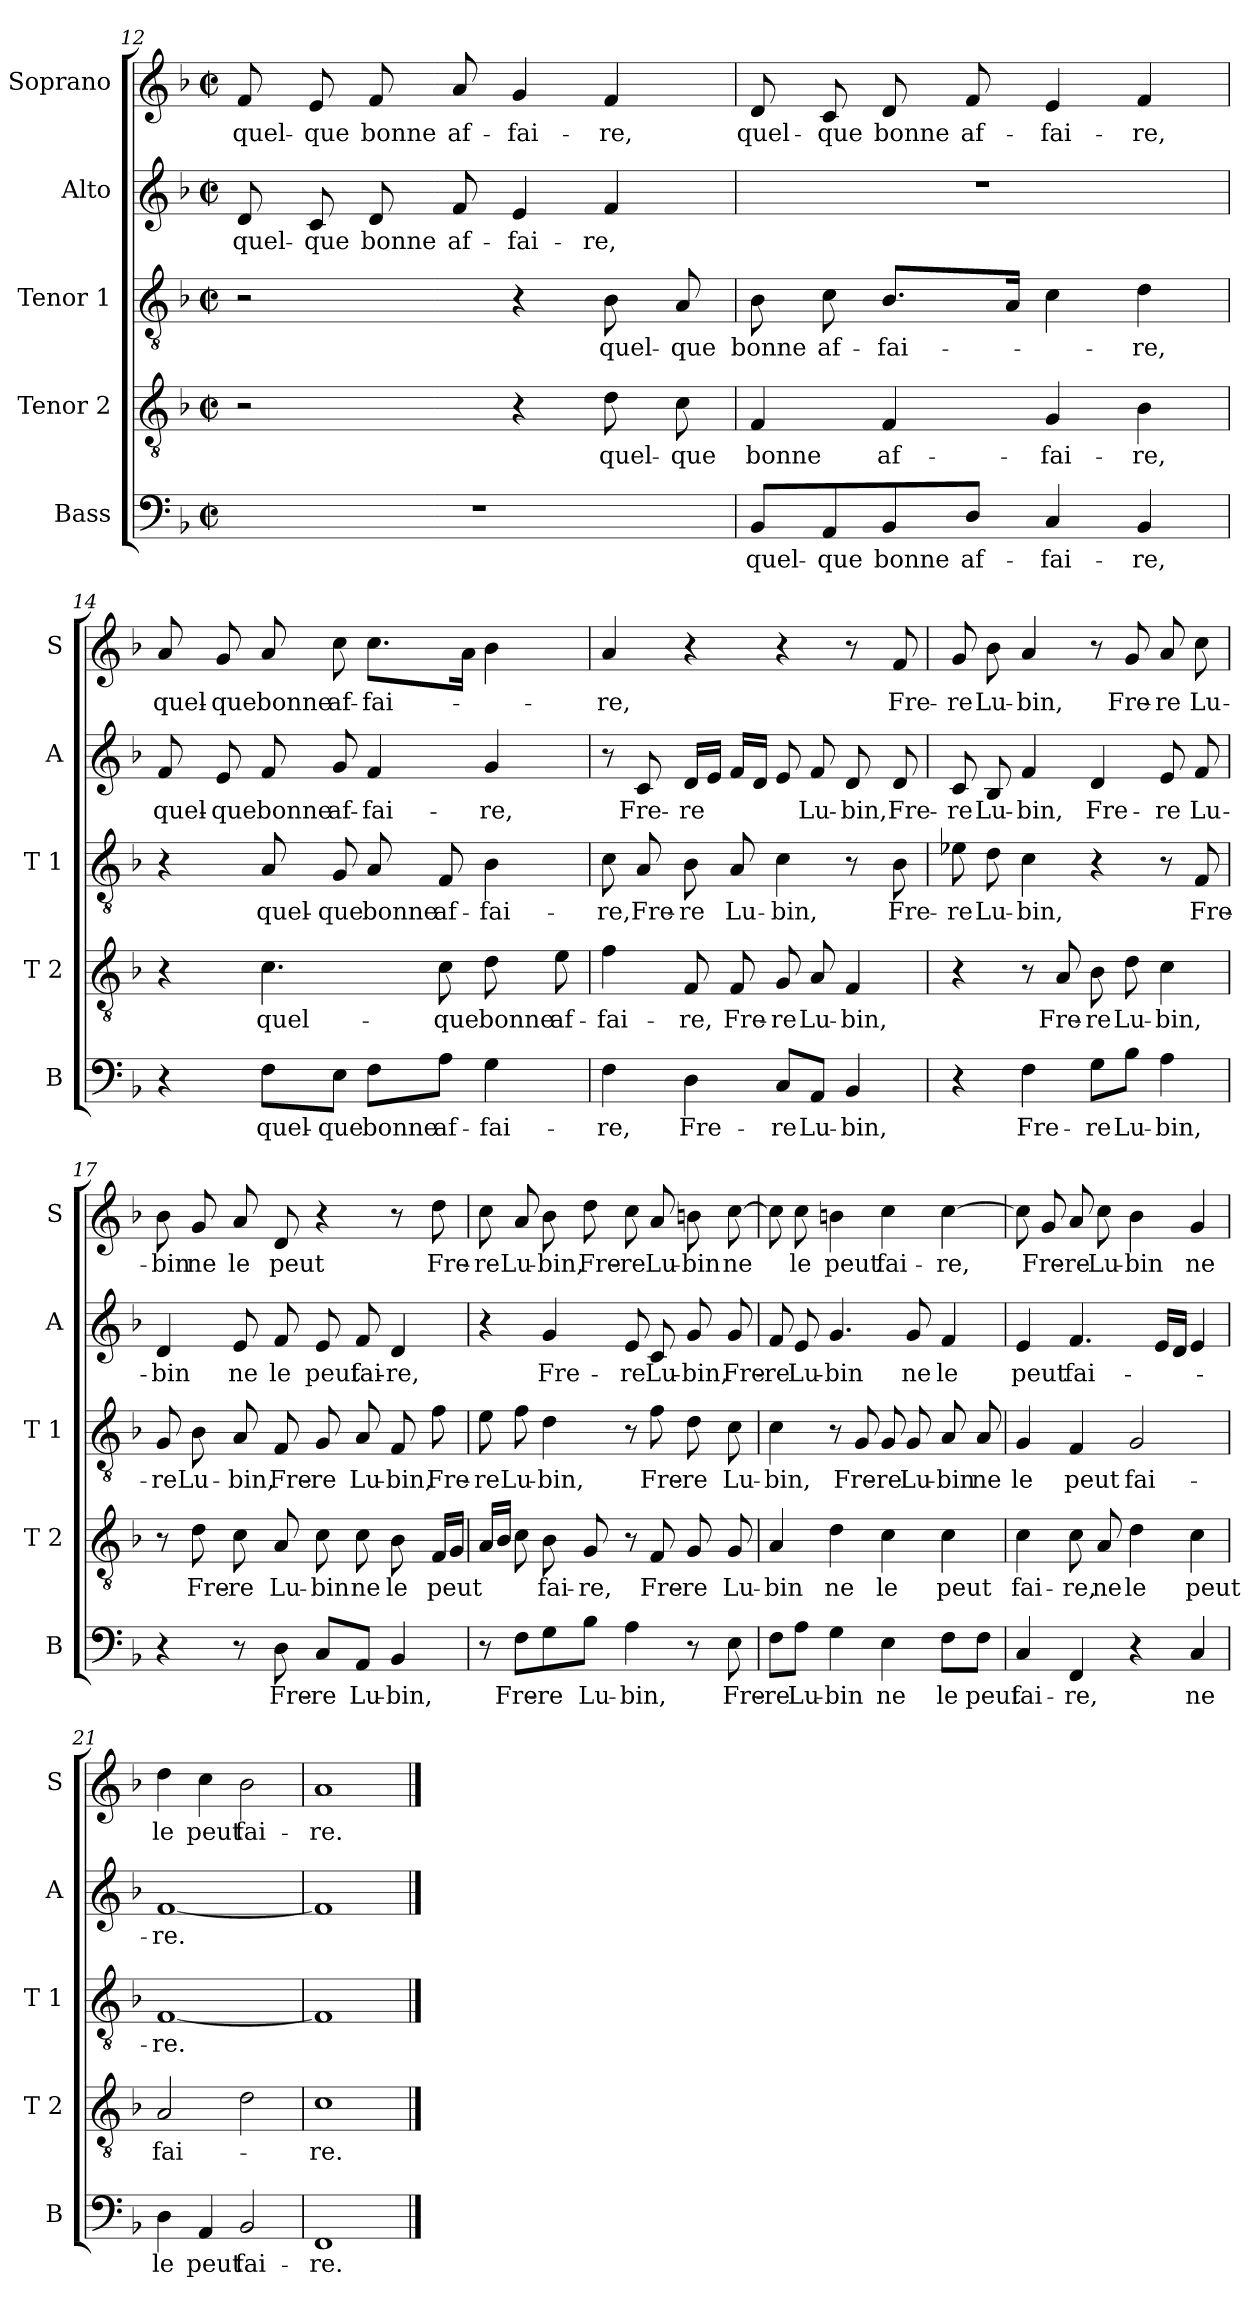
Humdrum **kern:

**kern	**text	**kern	**text	**kern	**text	**kern	**text	**kern	**text
*part5	*part5	*part4	*part4	*part3	*part3	*part2	*part2	*part1	*part1
*staff5	*staff5	*staff4	*staff4	*staff3	*staff3	*staff2	*staff2	*staff1	*staff1
*I"Bass	*	*I"Tenor 2	*	*I"Tenor 1	*	*I"Alto	*	*I"Soprano	*
*I'B	*	*I'T 2	*	*I'T 1	*	*I'A	*	*I'S	*
!!LO:PB:g=z
*clefF4	*	*clefGv2	*	*clefGv2	*	*clefG2	*	*clefG2	*
*k[b-]	*	*k[b-]	*	*k[b-]	*	*k[b-]	*	*k[b-]	*
*F:	*	*F:	*	*F:	*	*F:	*	*F:	*
*M2/2	*	*M2/2	*	*M2/2	*	*M2/2	*	*M2/2	*
*met(c|)	*	*met(c|)	*	*met(c|)	*	*met(c|)	*	*met(c|)	*
=12	=12	=12	=12	=12	=12	=12	=12	=12	=12
!	!	!	!	!	!	!	!LO:LY:b	!	!LO:LY:b
1r	.	2r	.	2r	.	8d/	quel-	8f/	quel-
!	!	!	!	!	!	!	!LO:LY:b	!	!LO:LY:b
.	.	.	.	.	.	8c/	-que	8e/	-que
!	!	!	!	!	!	!	!LO:LY:b	!	!LO:LY:b
.	.	.	.	.	.	8d/	bonne	8f/	bonne
!	!	!	!	!	!	!	!LO:LY:b	!	!LO:LY:b
.	.	.	.	.	.	8f/	af-	8a/	af-
!	!	!	!	!	!	!	!LO:LY:b	!	!LO:LY:b
.	.	4r	.	4r	.	4e/	-fai-	4g/	-fai-
!	!	!	!LO:LY:b	!	!LO:LY:b	!	!LO:LY:b	!	!LO:LY:b
.	.	8d\	quel-	8B-\	quel-	4f/	-re,	4f/	-re,
!	!	!	!LO:LY:b	!	!LO:LY:b	!	!	!	!
.	.	8c\	-que	8A/	-que	.	.	.	.
=13	=13	=13	=13	=13	=13	=13	=13	=13	=13
!	!LO:LY:b	!	!LO:LY:b	!	!LO:LY:b	!	!	!	!LO:LY:b
8BB-/L	quel-	4F/	bonne	8B-\	bonne	1r	.	8d/	quel-
!	!LO:LY:b	!	!	!	!LO:LY:b	!	!	!	!LO:LY:b
8AA/	-que	.	.	8c\	af-	.	.	8c/	-que
!	!LO:LY:b	!	!LO:LY:b	!	!LO:LY:b	!	!	!	!LO:LY:b
8BB-/	bonne	4F/	af-	8.B-/L	-fai-	.	.	8d/	bonne
!	!LO:LY:b	!	!	!	!	!	!	!	!LO:LY:b
8D/J	af-	.	.	.	.	.	.	8f/	af-
.	.	.	.	16A/Jk	.	.	.	.	.
!	!LO:LY:b	!	!LO:LY:b	!	!	!	!	!	!LO:LY:b
4C/	-fai-	4G/	-fai-	4c\	.	.	.	4e/	-fai-
!	!LO:LY:b	!	!LO:LY:b	!	!LO:LY:b	!	!	!	!LO:LY:b
4BB-/	-re,	4B-\	-re,	4d\	-re,	.	.	4f/	-re,
=14	=14	=14	=14	=14	=14	=14	=14	=14	=14
!	!	!	!	!	!	!	!LO:LY:b	!	!LO:LY:b
4r	.	4r	.	4r	.	8f/	quel-	8a/	quel-
!	!	!	!	!	!	!	!LO:LY:b	!	!LO:LY:b
.	.	.	.	.	.	8e/	-que	8g/	-que
!	!LO:LY:b	!	!LO:LY:b	!	!LO:LY:b	!	!LO:LY:b	!	!LO:LY:b
8F\L	quel-	4.c\	quel-	8A/	quel-	8f/	bonne	8a/	bonne
!	!LO:LY:b	!	!	!	!LO:LY:b	!	!LO:LY:b	!	!LO:LY:b
8E\J	-que	.	.	8G/	-que	8g/	af-	8cc\	af-
!	!LO:LY:b	!	!	!	!LO:LY:b	!	!LO:LY:b	!	!LO:LY:b
8F\L	bonne	.	.	8A/	bonne	4f/	-fai-	8.cc\L	-fai-
!	!LO:LY:b	!	!LO:LY:b	!	!LO:LY:b	!	!	!	!
8A\J	af-	8c\	-que	8F/	af-	.	.	.	.
.	.	.	.	.	.	.	.	16a\Jk	.
!	!LO:LY:b	!	!LO:LY:b	!	!LO:LY:b	!	!LO:LY:b	!	!
4G\	-fai-	8d\	bonne	4B-\	-fai-	4g/	-re,	4b-\	.
!	!	!	!LO:LY:b	!	!	!	!	!	!
.	.	8e\	af-	.	.	.	.	.	.
!!LO:LB:g=z
=15	=15	=15	=15	=15	=15	=15	=15	=15	=15
!	!LO:LY:b	!	!LO:LY:b	!	!LO:LY:b	!	!	!	!LO:LY:b
4F\	-re,	4f\	-fai-	8c\	-re,	8r	.	4a/	-re,
!	!	!	!	!	!LO:LY:b	!	!LO:LY:b	!	!
.	.	.	.	8A/	Fre-	8c/	Fre-	.	.
!	!LO:LY:b	!	!LO:LY:b	!	!LO:LY:b	!	!LO:LY:b	!	!
4D\	Fre-	8F/	-re,	8B-\	-re	16d/LL	-re	4r	.
.	.	.	.	.	.	16e/JJ	.	.	.
!	!	!	!LO:LY:b	!	!LO:LY:b	!	!	!	!
.	.	8F/	Fre-	8A/	Lu-	16f/LL	.	.	.
.	.	.	.	.	.	16d/JJ	.	.	.
!	!LO:LY:b	!	!LO:LY:b	!	!LO:LY:b	!	!	!	!
8C/L	-re	8G/	-re	4c\	-bin,	8e/	.	4r	.
!	!LO:LY:b	!	!LO:LY:b	!	!	!	!LO:LY:b	!	!
8AA/J	Lu-	8A/	Lu-	.	.	8f/	Lu-	.	.
!	!LO:LY:b	!	!LO:LY:b	!	!	!	!LO:LY:b	!	!
4BB-/	-bin,	4F/	-bin,	8r	.	8d/	-bin,	8r	.
!	!	!	!	!	!LO:LY:b	!	!LO:LY:b	!	!LO:LY:b
.	.	.	.	8B-\	Fre-	8d/	Fre-	8f/	Fre-
=16	=16	=16	=16	=16	=16	=16	=16	=16	=16
!	!	!	!	!	!LO:LY:b	!	!LO:LY:b	!	!LO:LY:b
4r	.	4r	.	8e-X\	-re	8c/	-re	8g/	-re
!	!	!	!	!	!LO:LY:b	!	!LO:LY:b	!	!LO:LY:b
.	.	.	.	8d\	Lu-	8B-/	Lu-	8b-\	Lu-
!	!LO:LY:b	!	!	!	!LO:LY:b	!	!LO:LY:b	!	!LO:LY:b
4F\	Fre-	8r	.	4c\	-bin,	4f/	-bin,	4a/	-bin,
!	!	!	!LO:LY:b	!	!	!	!	!	!
.	.	8A/	Fre-	.	.	.	.	.	.
!	!LO:LY:b	!	!LO:LY:b	!	!	!	!LO:LY:b	!	!
8G\L	-re	8B-\	-re	4r	.	4d/	Fre-	8r	.
!	!LO:LY:b	!	!LO:LY:b	!	!	!	!	!	!LO:LY:b
8B-\J	Lu-	8d\	Lu-	.	.	.	.	8g/	Fre-
!	!LO:LY:b	!	!LO:LY:b	!	!	!	!LO:LY:b	!	!LO:LY:b
4A\	-bin,	4c\	-bin,	8r	.	8e/	-re	8a/	-re
!	!	!	!	!	!LO:LY:b	!	!LO:LY:b	!	!LO:LY:b
.	.	.	.	8F/	Fre-	8f/	Lu-	8cc\	Lu-
=17	=17	=17	=17	=17	=17	=17	=17	=17	=17
!	!	!	!	!	!LO:LY:b	!	!LO:LY:b	!	!LO:LY:b
4r	.	8r	.	8G/	-re	4d/	-bin	8b-\	-bin
!	!	!	!LO:LY:b	!	!LO:LY:b	!	!	!	!LO:LY:b
.	.	8d\	Fre-	8B-\	Lu-	.	.	8g/	ne
!	!	!	!LO:LY:b	!	!LO:LY:b	!	!LO:LY:b	!	!LO:LY:b
8r	.	8c\	-re	8A/	-bin,	8e/	ne	8a/	le
!	!LO:LY:b	!	!LO:LY:b	!	!LO:LY:b	!	!LO:LY:b	!	!LO:LY:b
8D\	Fre-	8A/	Lu-	8F/	Fre-	8f/	le	8d/	peut
!	!LO:LY:b	!	!LO:LY:b	!	!LO:LY:b	!	!LO:LY:b	!	!
8C/L	-re	8c\	-bin	8G/	-re	8e/	peut	4r	.
!	!LO:LY:b	!	!LO:LY:b	!	!LO:LY:b	!	!LO:LY:b	!	!
8AA/J	Lu-	8c\	ne	8A/	Lu-	8f/	fai-	.	.
!	!LO:LY:b	!	!LO:LY:b	!	!LO:LY:b	!	!LO:LY:b	!	!
4BB-/	-bin,	8B-\	le	8F/	-bin,	4d/	-re,	8r	.
!	!	!	!LO:LY:b	!	!LO:LY:b	!	!	!	!LO:LY:b
.	.	16F/LL	peut	8f\	Fre-	.	.	8dd\	Fre-
.	.	16G/JJ	.	.	.	.	.	.	.
!!LO:LB:g=z
=18	=18	=18	=18	=18	=18	=18	=18	=18	=18
!	!	!	!	!	!LO:LY:b	!	!	!	!LO:LY:b
8r	.	16A/LL	.	8e\	-re	4r	.	8cc\	-re
.	.	16B-/JJ	.	.	.	.	.	.	.
!	!LO:LY:b	!	!	!	!LO:LY:b	!	!	!	!LO:LY:b
8F\L	Fre-	8c\	.	8f\	Lu-	.	.	8a/	Lu-
!	!LO:LY:b	!	!LO:LY:b	!	!LO:LY:b	!	!LO:LY:b	!	!LO:LY:b
8G\	-re	8B-\	fai-	4d\	-bin,	4g/	Fre-	8b-\	-bin,
!	!LO:LY:b	!	!LO:LY:b	!	!	!	!	!	!LO:LY:b
8B-\J	Lu-	8G/	-re,	.	.	.	.	8dd\	Fre-
!	!LO:LY:b	!	!	!	!	!	!LO:LY:b	!	!LO:LY:b
4A\	-bin,	8r	.	8r	.	8e/	-re	8cc\	-re
!	!	!	!LO:LY:b	!	!LO:LY:b	!	!LO:LY:b	!	!LO:LY:b
.	.	8F/	Fre-	8f\	Fre-	8c/	Lu-	8a/	Lu-
!	!	!	!LO:LY:b	!	!LO:LY:b	!	!LO:LY:b	!	!LO:LY:b
8r	.	8G/	-re	8d\	-re	8g/	-bin,	8bn\	-bin
!	!LO:LY:b	!	!LO:LY:b	!	!LO:LY:b	!	!LO:LY:b	!	!LO:LY:b
8E\	Fre-	8G/	Lu-	8c\	Lu-	8g/	Fre-	[8cc\	ne
=19	=19	=19	=19	=19	=19	=19	=19	=19	=19
!	!LO:LY:b	!	!LO:LY:b	!	!LO:LY:b	!	!LO:LY:b	!	!
8F\L	-re	4A/	-bin	4c\	-bin,	8f/	-re	8cc\]	.
!	!LO:LY:b	!	!	!	!	!	!LO:LY:b	!	!LO:LY:b
8A\J	Lu-	.	.	.	.	8e/	Lu-	8cc\	le
!	!LO:LY:b	!	!LO:LY:b	!	!	!	!LO:LY:b	!	!LO:LY:b
4G\	-bin	4d\	ne	8r	.	4.g/	-bin	4bn\	peut
!	!	!	!	!	!LO:LY:b	!	!	!	!
.	.	.	.	8G/	Fre-	.	.	.	.
!	!LO:LY:b	!	!LO:LY:b	!	!LO:LY:b	!	!	!	!LO:LY:b
4E\	ne	4c\	le	8G/	-re	.	.	4cc\	fai-
!	!	!	!	!	!LO:LY:b	!	!LO:LY:b	!	!
.	.	.	.	8G/	Lu-	8g/	ne	.	.
!	!LO:LY:b	!	!LO:LY:b	!	!LO:LY:b	!	!LO:LY:b	!	!LO:LY:b
8F\L	le	4c\	peut	8A/	-bin	4f/	le	[4cc\	-re,
!	!LO:LY:b	!	!	!	!LO:LY:b	!	!	!	!
8F\J	peut	.	.	8A/	ne	.	.	.	.
=20	=20	=20	=20	=20	=20	=20	=20	=20	=20
!	!LO:LY:b	!	!LO:LY:b	!	!LO:LY:b	!	!LO:LY:b	!	!
4C/	fai-	4c\	fai-	4G/	le	4e/	peut	8cc\]	.
!	!	!	!	!	!	!	!	!	!LO:LY:b
.	.	.	.	.	.	.	.	8g/	Fre-
!	!LO:LY:b	!	!LO:LY:b	!	!LO:LY:b	!	!LO:LY:b	!	!LO:LY:b
4FF/	-re,	8c\	-re,	4F/	peut	4.f/	fai-	8a/	-re
!	!	!	!LO:LY:b	!	!	!	!	!	!LO:LY:b
.	.	8A/	ne	.	.	.	.	8cc\	Lu-
!	!	!	!LO:LY:b	!	!LO:LY:b	!	!	!	!LO:LY:b
4r	.	4d\	le	2G/	fai-	.	.	4b-\	-bin
.	.	.	.	.	.	16e/LL	.	.	.
.	.	.	.	.	.	16d/JJ	.	.	.
!	!LO:LY:b	!	!LO:LY:b	!	!	!	!	!	!LO:LY:b
4C/	ne	4c\	peut	.	.	4e/	.	4g/	ne
=21	=21	=21	=21	=21	=21	=21	=21	=21	=21
!	!LO:LY:b	!	!LO:LY:b	!	!LO:LY:b	!	!LO:LY:b	!	!LO:LY:b
4D\	le	2A/	fai-	[1F	-re.	[1f	-re.	4dd\	le
!	!LO:LY:b	!	!	!	!	!	!	!	!LO:LY:b
4AA/	peut	.	.	.	.	.	.	4cc\	peut
!	!LO:LY:b	!	!	!	!	!	!	!	!LO:LY:b
2BB-/	fai-	2d\	.	.	.	.	.	2b-\	fai-
=22	=22	=22	=22	=22	=22	=22	=22	=22	=22
!	!LO:LY:b	!	!LO:LY:b	!	!	!	!	!	!LO:LY:b
1FF	-re.	1c	-re.	1F]	.	1f]	.	1a	-re.
==	==	==	==	==	==	==	==	==	==
*-	*-	*-	*-	*-	*-	*-	*-	*-	*-
